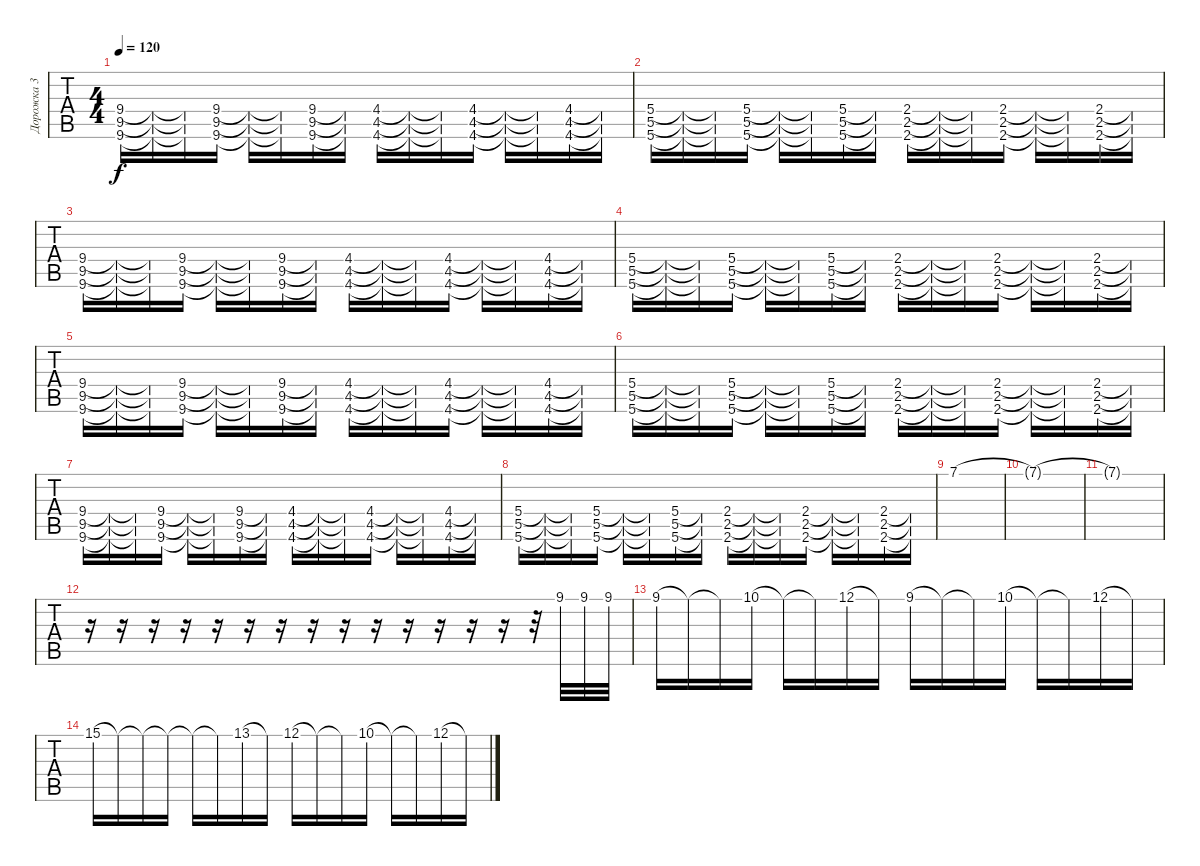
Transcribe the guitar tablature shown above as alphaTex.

\track ("Дорожка 3" "Дорожка 3") {instrument overdrivenguitar}
\staff {tabs}
\tuning (D4 A3 F3 C3 G2 C2) {hide}
\ts (4 4)
\tempo 120
\clef g2
\ks c
(9.4 9.5 9.6).16{dy f} (9.4{t} 9.5{t} 9.6{t}).16 (9.4{t} 9.5{t} 9.6{t}).16 (9.4 9.5 9.6).16 (9.4{t} 9.5{t} 9.6{t}).16 (9.4{t} 9.5{t} 9.6{t}).16 (9.4 9.5 9.6).16 (9.4{t} 9.5{t} 9.6{t}).16 (4.4 4.5 4.6).16 (4.4{t} 4.5{t} 4.6{t}).16 (4.4{t} 4.5{t} 4.6{t}).16 (4.4 4.5 4.6).16 (4.4{t} 4.5{t} 4.6{t}).16 (4.4{t} 4.5{t} 4.6{t}).16 (4.4 4.5 4.6).16 (4.4{t} 4.5{t} 4.6{t}).16 |
(5.4 5.5 5.6).16 (5.4{t} 5.5{t} 5.6{t}).16 (5.4{t} 5.5{t} 5.6{t}).16 (5.4 5.5 5.6).16 (5.4{t} 5.5{t} 5.6{t}).16 (5.4{t} 5.5{t} 5.6{t}).16 (5.4 5.5 5.6).16 (5.4{t} 5.5{t} 5.6{t}).16 (2.4 2.5 2.6).16 (2.4{t} 2.5{t} 2.6{t}).16 (2.4{t} 2.5{t} 2.6{t}).16 (2.4 2.5 2.6).16 (2.4{t} 2.5{t} 2.6{t}).16 (2.4{t} 2.5{t} 2.6{t}).16 (2.4 2.5 2.6).16 (2.4{t} 2.5{t} 2.6{t}).16 |
(9.4 9.5 9.6).16 (9.4{t} 9.5{t} 9.6{t}).16 (9.4{t} 9.5{t} 9.6{t}).16 (9.4 9.5 9.6).16 (9.4{t} 9.5{t} 9.6{t}).16 (9.4{t} 9.5{t} 9.6{t}).16 (9.4 9.5 9.6).16 (9.4{t} 9.5{t} 9.6{t}).16 (4.4 4.5 4.6).16 (4.4{t} 4.5{t} 4.6{t}).16 (4.4{t} 4.5{t} 4.6{t}).16 (4.4 4.5 4.6).16 (4.4{t} 4.5{t} 4.6{t}).16 (4.4{t} 4.5{t} 4.6{t}).16 (4.4 4.5 4.6).16 (4.4{t} 4.5{t} 4.6{t}).16 |
(5.4 5.5 5.6).16 (5.4{t} 5.5{t} 5.6{t}).16 (5.4{t} 5.5{t} 5.6{t}).16 (5.4 5.5 5.6).16 (5.4{t} 5.5{t} 5.6{t}).16 (5.4{t} 5.5{t} 5.6{t}).16 (5.4 5.5 5.6).16 (5.4{t} 5.5{t} 5.6{t}).16 (2.4 2.5 2.6).16 (2.4{t} 2.5{t} 2.6{t}).16 (2.4{t} 2.5{t} 2.6{t}).16 (2.4 2.5 2.6).16 (2.4{t} 2.5{t} 2.6{t}).16 (2.4{t} 2.5{t} 2.6{t}).16 (2.4 2.5 2.6).16 (2.4{t} 2.5{t} 2.6{t}).16 |
(9.4 9.5 9.6).16 (9.4{t} 9.5{t} 9.6{t}).16 (9.4{t} 9.5{t} 9.6{t}).16 (9.4 9.5 9.6).16 (9.4{t} 9.5{t} 9.6{t}).16 (9.4{t} 9.5{t} 9.6{t}).16 (9.4 9.5 9.6).16 (9.4{t} 9.5{t} 9.6{t}).16 (4.4 4.5 4.6).16 (4.4{t} 4.5{t} 4.6{t}).16 (4.4{t} 4.5{t} 4.6{t}).16 (4.4 4.5 4.6).16 (4.4{t} 4.5{t} 4.6{t}).16 (4.4{t} 4.5{t} 4.6{t}).16 (4.4 4.5 4.6).16 (4.4{t} 4.5{t} 4.6{t}).16 |
(5.4 5.5 5.6).16 (5.4{t} 5.5{t} 5.6{t}).16 (5.4{t} 5.5{t} 5.6{t}).16 (5.4 5.5 5.6).16 (5.4{t} 5.5{t} 5.6{t}).16 (5.4{t} 5.5{t} 5.6{t}).16 (5.4 5.5 5.6).16 (5.4{t} 5.5{t} 5.6{t}).16 (2.4 2.5 2.6).16 (2.4{t} 2.5{t} 2.6{t}).16 (2.4{t} 2.5{t} 2.6{t}).16 (2.4 2.5 2.6).16 (2.4{t} 2.5{t} 2.6{t}).16 (2.4{t} 2.5{t} 2.6{t}).16 (2.4 2.5 2.6).16 (2.4{t} 2.5{t} 2.6{t}).16 |
(9.4 9.5 9.6).16 (9.4{t} 9.5{t} 9.6{t}).16 (9.4{t} 9.5{t} 9.6{t}).16 (9.4 9.5 9.6).16 (9.4{t} 9.5{t} 9.6{t}).16 (9.4{t} 9.5{t} 9.6{t}).16 (9.4 9.5 9.6).16 (9.4{t} 9.5{t} 9.6{t}).16 (4.4 4.5 4.6).16 (4.4{t} 4.5{t} 4.6{t}).16 (4.4{t} 4.5{t} 4.6{t}).16 (4.4 4.5 4.6).16 (4.4{t} 4.5{t} 4.6{t}).16 (4.4{t} 4.5{t} 4.6{t}).16 (4.4 4.5 4.6).16 (4.4{t} 4.5{t} 4.6{t}).16 |
(5.4 5.5 5.6).16 (5.4{t} 5.5{t} 5.6{t}).16 (5.4{t} 5.5{t} 5.6{t}).16 (5.4 5.5 5.6).16 (5.4{t} 5.5{t} 5.6{t}).16 (5.4{t} 5.5{t} 5.6{t}).16 (5.4 5.5 5.6).16 (5.4{t} 5.5{t} 5.6{t}).16 (2.4 2.5 2.6).16 (2.4{t} 2.5{t} 2.6{t}).16 (2.4{t} 2.5{t} 2.6{t}).16 (2.4 2.5 2.6).16 (2.4{t} 2.5{t} 2.6{t}).16 (2.4{t} 2.5{t} 2.6{t}).16 (2.4 2.5 2.6).16 (2.4{t} 2.5{t} 2.6{t}).16 |
7.1.1 |
7.1{t}.1 |
7.1{t}.1 |
r.16{volume 16 instrument overdrivenguitar} r.16 r.16 r.16 r.16 r.16 r.16 r.16 r.16 r.16 r.16 r.16 r.16 r.16 r.32 9.1.32 9.1.32 9.1.32 |
9.1.16 9.1{t}.16 9.1{t}.16 10.1.16 10.1{t}.16 10.1{t}.16 12.1.16 12.1{t}.16 9.1.16 9.1{t}.16 9.1{t}.16 10.1.16 10.1{t}.16 10.1{t}.16 12.1.16 12.1{t}.16 |
15.1.16 15.1{t}.16 15.1{t}.16 15.1{t}.16 15.1{t}.16 15.1{t}.16 13.1.16 13.1{t}.16 12.1.16 12.1{t}.16 12.1{t}.16 10.1.16 10.1{t}.16 10.1{t}.16 12.1.16 12.1{t}.16
